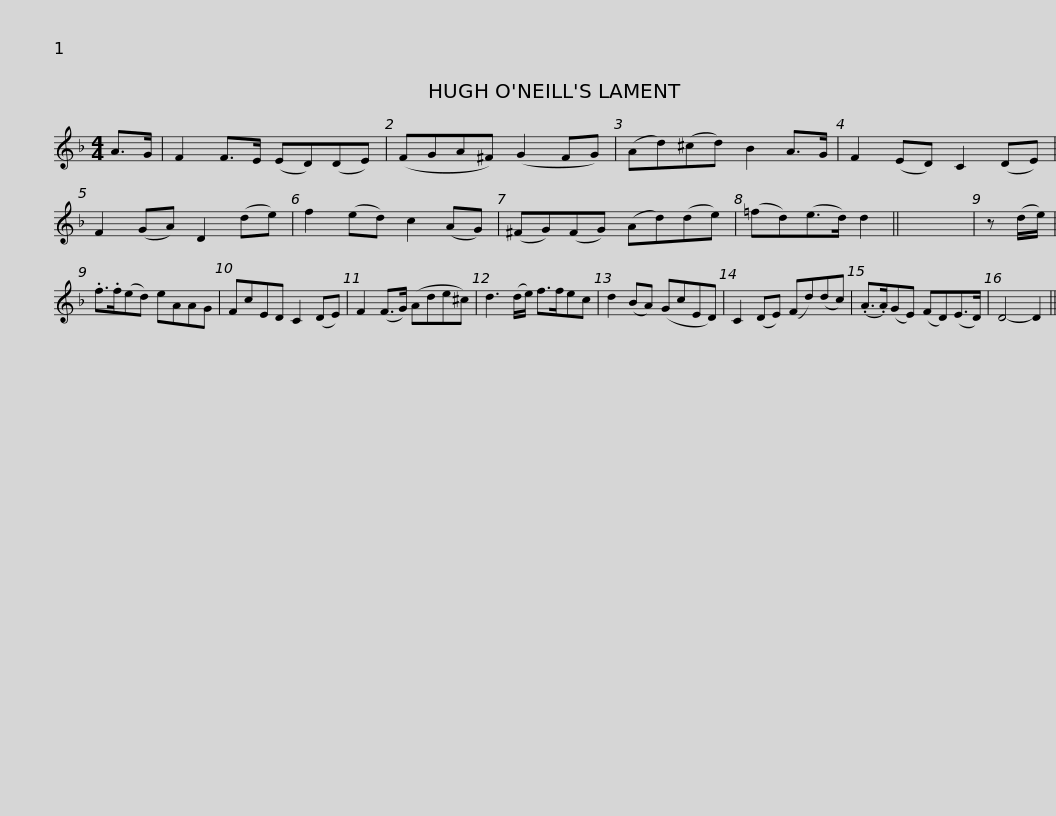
X:1
L:1/8
M:4/4
I:linebreak $
K:Dmin
V:1 treble
V:1
 A>G | F2 F>E (ED)(DE) | (FGA^F) (G2 FG) | (Ad)(^cd) B2 A>G | F2 (ED) C2 (DE) | %5
 F2 (GA) D2 (de) | f2 (ed) c2 (AG) |$ (^FG)(FG) (Ad)(de) | (=fd)(e>d) d2 || x8 | %10
 z (d/e/) | .f>.f(ed) eAAG | FcED C2 (DE) | F2 (F>G) (Ade^c) |$ d3 (d/e/) f>fec | %15
 d2 (BA) (GcED) | C2 (DE) (Fd)(dc) | (.A>.A)(GE) (FD)(E>D) | D4- D2 || %19
